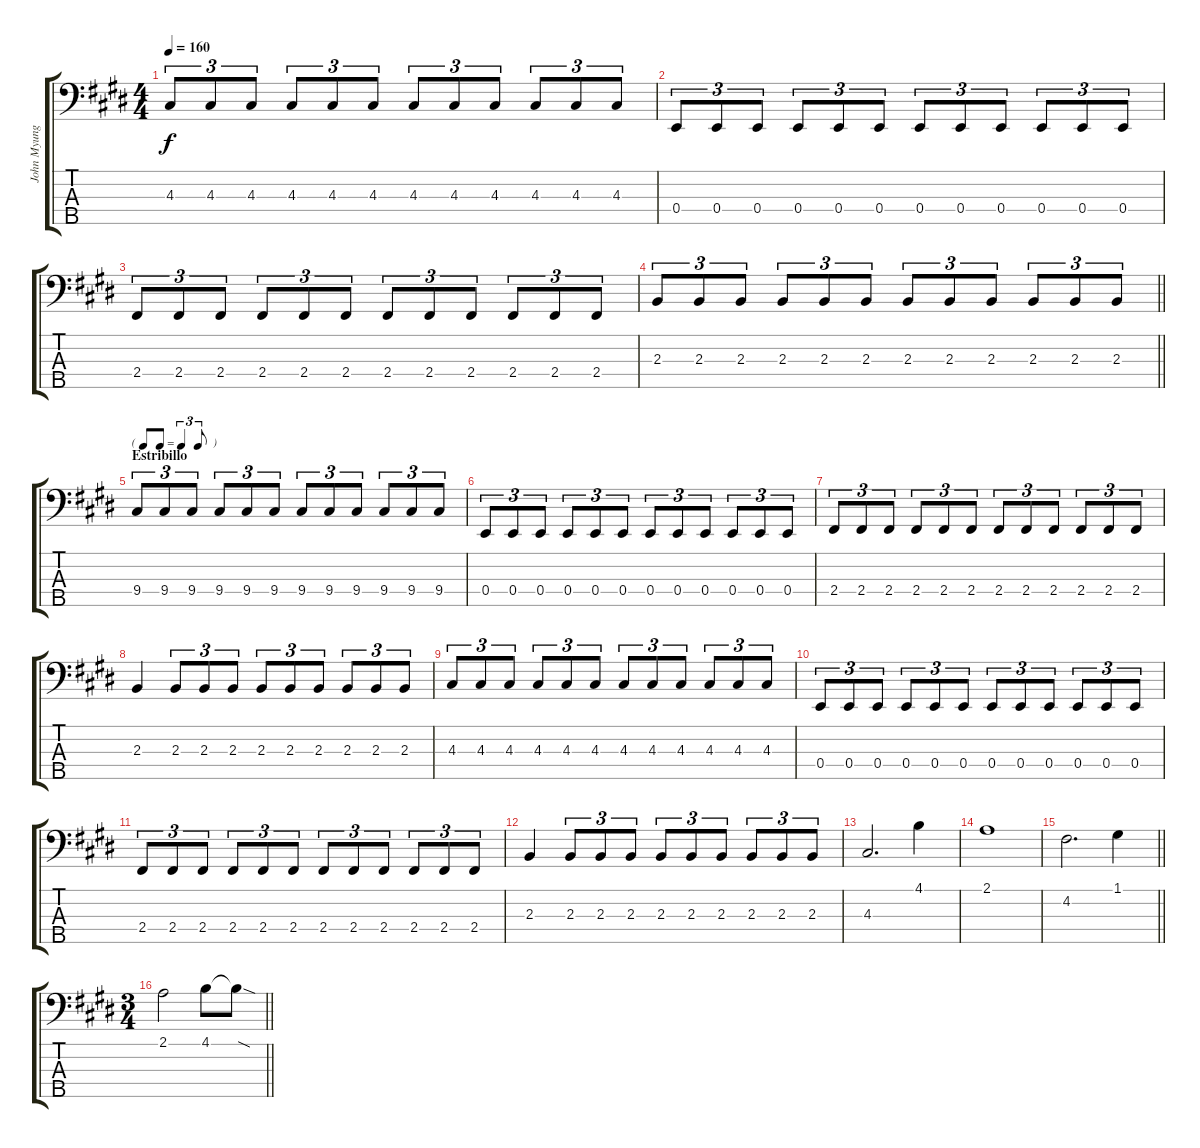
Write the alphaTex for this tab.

\track ("John Myung" "John Myung") {instrument electricbassfinger}
\staff {score tabs}
\tuning (G2 D2 A1 E1 B0) {hide}
\ts (4 4)
\tempo 160
\clef f4
\ks e
4.3.8{tu (3 2) dy f} 4.3.8{tu (3 2)} 4.3.8{tu (3 2)} 4.3.8{tu (3 2)} 4.3.8{tu (3 2)} 4.3.8{tu (3 2)} 4.3.8{tu (3 2)} 4.3.8{tu (3 2)} 4.3.8{tu (3 2)} 4.3.8{tu (3 2)} 4.3.8{tu (3 2)} 4.3.8{tu (3 2)} |
0.4.8{tu (3 2)} 0.4.8{tu (3 2)} 0.4.8{tu (3 2)} 0.4.8{tu (3 2)} 0.4.8{tu (3 2)} 0.4.8{tu (3 2)} 0.4.8{tu (3 2)} 0.4.8{tu (3 2)} 0.4.8{tu (3 2)} 0.4.8{tu (3 2)} 0.4.8{tu (3 2)} 0.4.8{tu (3 2)} |
2.4.8{tu (3 2)} 2.4.8{tu (3 2)} 2.4.8{tu (3 2)} 2.4.8{tu (3 2)} 2.4.8{tu (3 2)} 2.4.8{tu (3 2)} 2.4.8{tu (3 2)} 2.4.8{tu (3 2)} 2.4.8{tu (3 2)} 2.4.8{tu (3 2)} 2.4.8{tu (3 2)} 2.4.8{tu (3 2)} |
\barLineRight lightlight
2.3.8{tu (3 2)} 2.3.8{tu (3 2)} 2.3.8{tu (3 2)} 2.3.8{tu (3 2)} 2.3.8{tu (3 2)} 2.3.8{tu (3 2)} 2.3.8{tu (3 2)} 2.3.8{tu (3 2)} 2.3.8{tu (3 2)} 2.3.8{tu (3 2)} 2.3.8{tu (3 2)} 2.3.8{tu (3 2)} |
\tf triplet8th
\section ("" "Estribillo")
9.4.8{tu (3 2)} 9.4.8{tu (3 2)} 9.4.8{tu (3 2)} 9.4.8{tu (3 2)} 9.4.8{tu (3 2)} 9.4.8{tu (3 2)} 9.4.8{tu (3 2)} 9.4.8{tu (3 2)} 9.4.8{tu (3 2)} 9.4.8{tu (3 2)} 9.4.8{tu (3 2)} 9.4.8{tu (3 2)} |
0.4.8{tu (3 2)} 0.4.8{tu (3 2)} 0.4.8{tu (3 2)} 0.4.8{tu (3 2)} 0.4.8{tu (3 2)} 0.4.8{tu (3 2)} 0.4.8{tu (3 2)} 0.4.8{tu (3 2)} 0.4.8{tu (3 2)} 0.4.8{tu (3 2)} 0.4.8{tu (3 2)} 0.4.8{tu (3 2)} |
2.4.8{tu (3 2)} 2.4.8{tu (3 2)} 2.4.8{tu (3 2)} 2.4.8{tu (3 2)} 2.4.8{tu (3 2)} 2.4.8{tu (3 2)} 2.4.8{tu (3 2)} 2.4.8{tu (3 2)} 2.4.8{tu (3 2)} 2.4.8{tu (3 2)} 2.4.8{tu (3 2)} 2.4.8{tu (3 2)} |
2.3.4 2.3.8{tu (3 2)} 2.3.8{tu (3 2)} 2.3.8{tu (3 2)} 2.3.8{tu (3 2)} 2.3.8{tu (3 2)} 2.3.8{tu (3 2)} 2.3.8{tu (3 2)} 2.3.8{tu (3 2)} 2.3.8{tu (3 2)} |
4.3.8{tu (3 2)} 4.3.8{tu (3 2)} 4.3.8{tu (3 2)} 4.3.8{tu (3 2)} 4.3.8{tu (3 2)} 4.3.8{tu (3 2)} 4.3.8{tu (3 2)} 4.3.8{tu (3 2)} 4.3.8{tu (3 2)} 4.3.8{tu (3 2)} 4.3.8{tu (3 2)} 4.3.8{tu (3 2)} |
0.4.8{tu (3 2)} 0.4.8{tu (3 2)} 0.4.8{tu (3 2)} 0.4.8{tu (3 2)} 0.4.8{tu (3 2)} 0.4.8{tu (3 2)} 0.4.8{tu (3 2)} 0.4.8{tu (3 2)} 0.4.8{tu (3 2)} 0.4.8{tu (3 2)} 0.4.8{tu (3 2)} 0.4.8{tu (3 2)} |
2.4.8{tu (3 2)} 2.4.8{tu (3 2)} 2.4.8{tu (3 2)} 2.4.8{tu (3 2)} 2.4.8{tu (3 2)} 2.4.8{tu (3 2)} 2.4.8{tu (3 2)} 2.4.8{tu (3 2)} 2.4.8{tu (3 2)} 2.4.8{tu (3 2)} 2.4.8{tu (3 2)} 2.4.8{tu (3 2)} |
2.3.4 2.3.8{tu (3 2)} 2.3.8{tu (3 2)} 2.3.8{tu (3 2)} 2.3.8{tu (3 2)} 2.3.8{tu (3 2)} 2.3.8{tu (3 2)} 2.3.8{tu (3 2)} 2.3.8{tu (3 2)} 2.3.8{tu (3 2)} |
4.3.2{d} 4.1.4 |
2.1.1 |
\barLineRight lightlight
4.2.2{d} 1.1.4 |
\ts (3 4)
\barLineRight lightlight
2.1.2 4.1.8 4.1{sod t}.8
